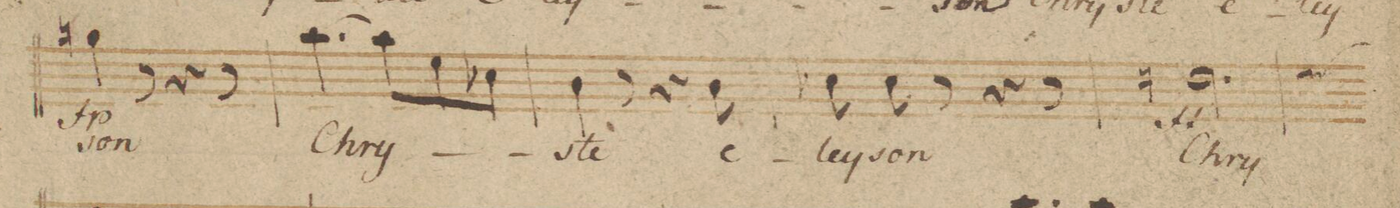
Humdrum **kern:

**kern	**text	**dynam
*I"Canto	*	*
*clefC1	*	*
*k[b-]	*	*
*M6/8	*	*
4een\	-son	fp
8r	.	.
4r	.	.
8r	.	.
=42	=42	=42
[4.ff\	Chry-	.
8ff\L]	.	.
8cc\	.	.
8a-X\J	.	.
=43	=43	=43
4g\	-ste	.
8r	.	.
4r	.	.
8g\	e-	.
=44	=44	=44
8a-X\	-ley-	.
8a-\	-son	.
8r	.	.
4r	.	.
8r	.	.
=45	=45	=45
2.bn\	Chry-	ff
=46	=46	=46
*-	*-	*-
